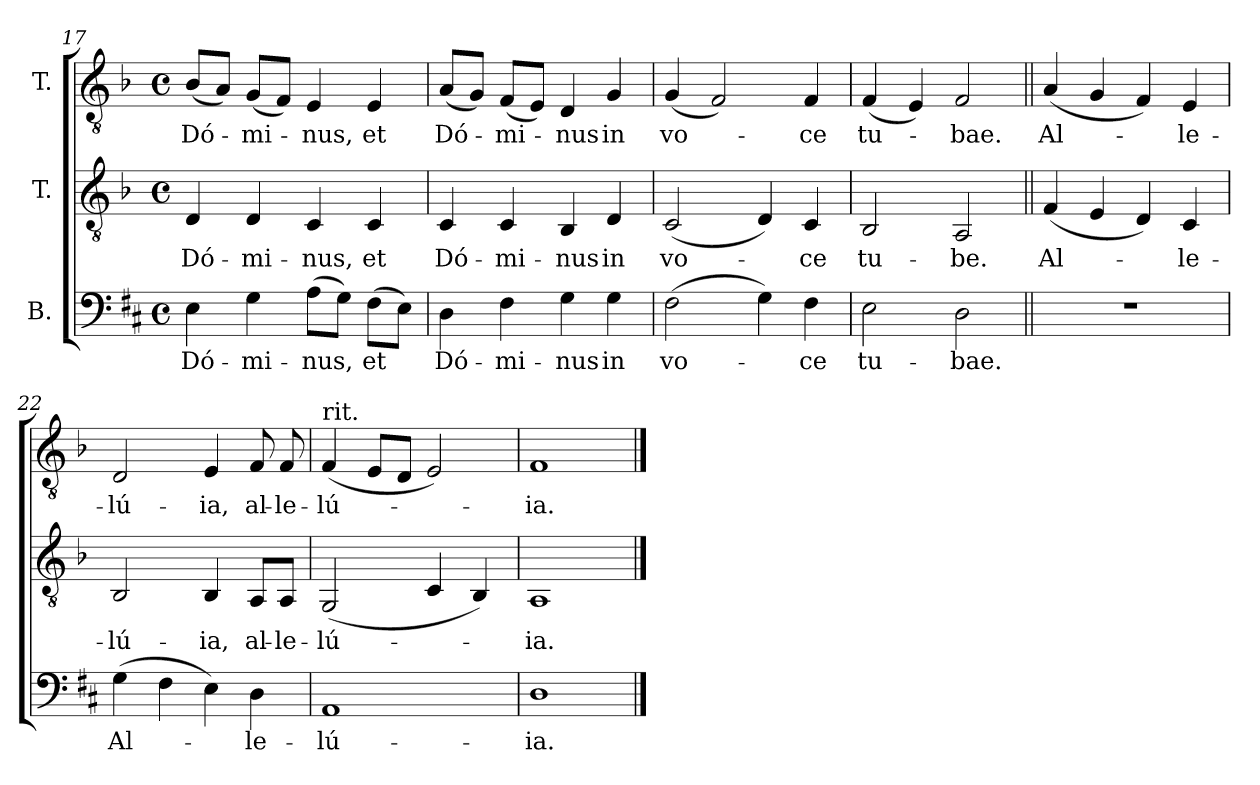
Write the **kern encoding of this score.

**kern	**text	**kern	**text	**kern	**text
*part3	*part3	*part2	*part2	*part1	*part1
*staff3	*staff3	*staff2	*staff2	*staff1	*staff1
*I"B.	*	*I"T.	*	*I"T.	*
*clefF4	*	*clefGv2	*	*clefGv2	*
*	*	*ITrd2c3	*	*ITrd2c3	*
*k[f#c#]	*	*k[f#c#]	*	*k[f#c#]	*
*D:	*	*D:	*	*D:	*
*M4/4	*	*M4/4	*	*M4/4	*
*met(c)	*	*met(c)	*	*met(c)	*
=17	=17	=17	=17	=17	=17
!	!LO:LY:b:color=#000000	!	!	!	!
!	!	!	!LO:LY:b:color=#000000	!	!
!	!	!	!	!	!LO:LY:b:color=#000000
4Ei\	Dó-	4BBi/	Dó-	(8Gi/L	Dó-
.	.	.	.	8F#i/J)	.
!	!LO:LY:b:color=#000000	!	!	!	!
!	!	!	!LO:LY:b:color=#000000	!	!
!	!	!	!	!	!LO:LY:b:color=#000000
4Gi\	-mi-	4BBi/	-mi-	(8Ei/L	-mi-
.	.	.	.	8Di/J)	.
!	!LO:LY:b:color=#000000	!	!	!	!
!	!	!	!LO:LY:b:color=#000000	!	!
!	!	!	!	!	!LO:LY:b:color=#000000
(8Ai\L	-nus,	4AAi/	-nus,	4C#i/	-nus,
8Gi\J)	.	.	.	.	.
!	!LO:LY:b:color=#000000	!	!	!	!
!	!	!	!LO:LY:b:color=#000000	!	!
!	!	!	!	!	!LO:LY:b:color=#000000
(8F#i\L	et	4AAi/	et	4C#i/	et
8Ei\J)	.	.	.	.	.
=18	=18	=18	=18	=18	=18
!	!LO:LY:b:color=#000000	!	!	!	!
!	!	!	!LO:LY:b:color=#000000	!	!
!	!	!	!	!	!LO:LY:b:color=#000000
4Di\	Dó-	4AAi/	Dó-	(8F#i/L	Dó-
.	.	.	.	8Ei/J)	.
!	!LO:LY:b:color=#000000	!	!	!	!
!	!	!	!LO:LY:b:color=#000000	!	!
!	!	!	!	!	!LO:LY:b:color=#000000
4F#i\	-mi-	4AAi/	-mi-	(8Di/L	-mi-
.	.	.	.	8C#i/J)	.
!	!LO:LY:b:color=#000000	!	!	!	!
!	!	!	!LO:LY:b:color=#000000	!	!
!	!	!	!	!	!LO:LY:b:color=#000000
4Gi\	-nus	4GGi/	-nus	4BBi/	-nus
!	!LO:LY:b:color=#000000	!	!	!	!
!	!	!	!LO:LY:b:color=#000000	!	!
!	!	!	!	!	!LO:LY:b:color=#000000
4Gi\	in	4BBi/	in	4Ei/	in
!!LO:LB:g=z
=19	=19	=19	=19	=19	=19
!	!LO:LY:b:color=#000000	!	!	!	!
!	!	!	!LO:LY:b:color=#000000	!	!
!	!	!	!	!	!LO:LY:b:color=#000000
(2F#i\	vo-	(2AAi/	vo-	(4Ei/	vo-
.	.	.	.	2Di/)	.
4Gi\)	.	4BBi/)	.	.	.
!	!LO:LY:b:color=#000000	!	!	!	!
!	!	!	!LO:LY:b:color=#000000	!	!
!	!	!	!	!	!LO:LY:b:color=#000000
4F#i\	-ce	4AAi/	-ce	4Di/	-ce
=20	=20	=20	=20	=20	=20
!	!LO:LY:b:color=#000000	!	!	!	!
!	!	!	!LO:LY:b:color=#000000	!	!
!	!	!	!	!	!LO:LY:b:color=#000000
2Ei\	tu-	2GGi/	tu-	(4Di/	tu-
.	.	.	.	4C#i/)	.
!	!LO:LY:b:color=#000000	!	!	!	!
!	!	!	!LO:LY:b:color=#000000	!	!
!	!	!	!	!	!LO:LY:b:color=#000000
2Di\	-bae.	2FF#i/	-be.	2Di/	-bae.
=21||	=21||	=21||	=21||	=21||	=21||
!	!	!	!LO:LY:b:color=#000000	!	!
!	!	!	!	!	!LO:LY:b:color=#000000
1r	.	(4Di/	Al-	(4F#i/	Al-
.	.	4C#i/	.	4Ei/	.
.	.	4BBi/)	.	4Di/)	.
!	!	!	!LO:LY:b:color=#000000	!	!
!	!	!	!	!	!LO:LY:b:color=#000000
.	.	4AAi/	-le-	4C#i/	-le-
=22	=22	=22	=22	=22	=22
!	!LO:LY:b:color=#000000	!	!	!	!
!	!	!	!LO:LY:b:color=#000000	!	!
!	!	!	!	!	!LO:LY:b:color=#000000
(4Gi\	Al-	2GGi/	-lú-	2BBi/	-lú-
4F#i\	.	.	.	.	.
!	!	!	!LO:LY:b:color=#000000	!	!
!	!	!	!	!	!LO:LY:b:color=#000000
4Ei\)	.	4GGi/	-ia,	4C#i/	-ia,
!	!LO:LY:b:color=#000000	!	!	!	!
!	!	!	!LO:LY:b:color=#000000	!	!
!	!	!	!	!	!LO:LY:b:color=#000000
4Di\	-le-	8FF#i/L	al-	8Di/	al-
!	!	!	!LO:LY:b:color=#000000	!	!
!	!	!	!	!	!LO:LY:b:color=#000000
.	.	8FF#i/J	-le-	8Di/	-le-
=23	=23	=23	=23	=23	=23
!	!LO:LY:b:color=#000000	!	!	!	!
!	!	!	!LO:LY:b:color=#000000	!	!
!	!	!	!	!LO:TX:t=rit.	!
!	!	!	!	!	!LO:LY:b:color=#000000
1AAi	-lú-	(2EEi/	-lú-	(4Di/	-lú-
.	.	.	.	8C#i/L	.
.	.	.	.	8BBi/J	.
.	.	4AAi/	.	2C#i/)	.
.	.	4GGi/)	.	.	.
=24	=24	=24	=24	=24	=24
!	!LO:LY:b:color=#000000	!	!	!	!
!	!	!	!LO:LY:b:color=#000000	!	!
!	!	!	!	!	!LO:LY:b:color=#000000
1Di	-ia.	1FF#i	-ia.	1Di	-ia.
==	==	==	==	==	==
*-	*-	*-	*-	*-	*-
